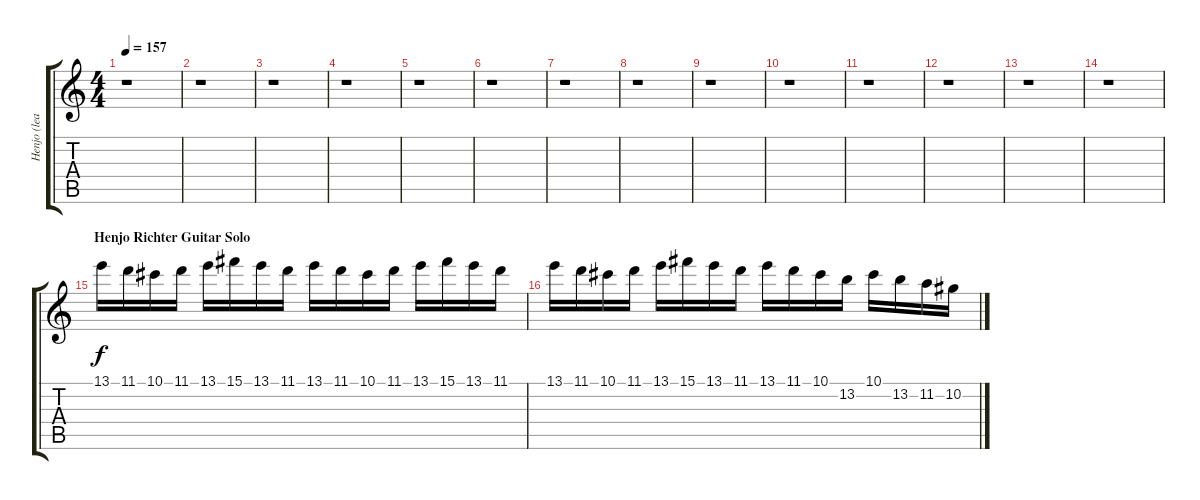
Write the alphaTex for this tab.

\track ("Henjo (lead)" "Henjo (lea") {instrument distortionguitar}
\staff {score tabs}
\tuning (Eb4 Bb3 Gb3 Db3 Ab2 Eb2) {hide}
\ts (4 4)
\tempo 157
\clef g2
\ks c
r.1{dy f} |
r.1 |
r.1 |
r.1 |
r.1 |
r.1 |
r.1 |
r.1 |
r.1 |
r.1 |
r.1 |
r.1 |
r.1 |
r.1 |
\section ("" "Henjo Richter Guitar Solo")
13.1.16 11.1.16 10.1.16 11.1.16 13.1.16 15.1.16 13.1.16 11.1.16 13.1.16 11.1.16 10.1.16 11.1.16 13.1.16 15.1.16 13.1.16 11.1.16 |
13.1.16 11.1.16 10.1.16 11.1.16 13.1.16 15.1.16 13.1.16 11.1.16 13.1.16 11.1.16 10.1.16 13.2.16 10.1.16 13.2.16 11.2.16 10.2.16
